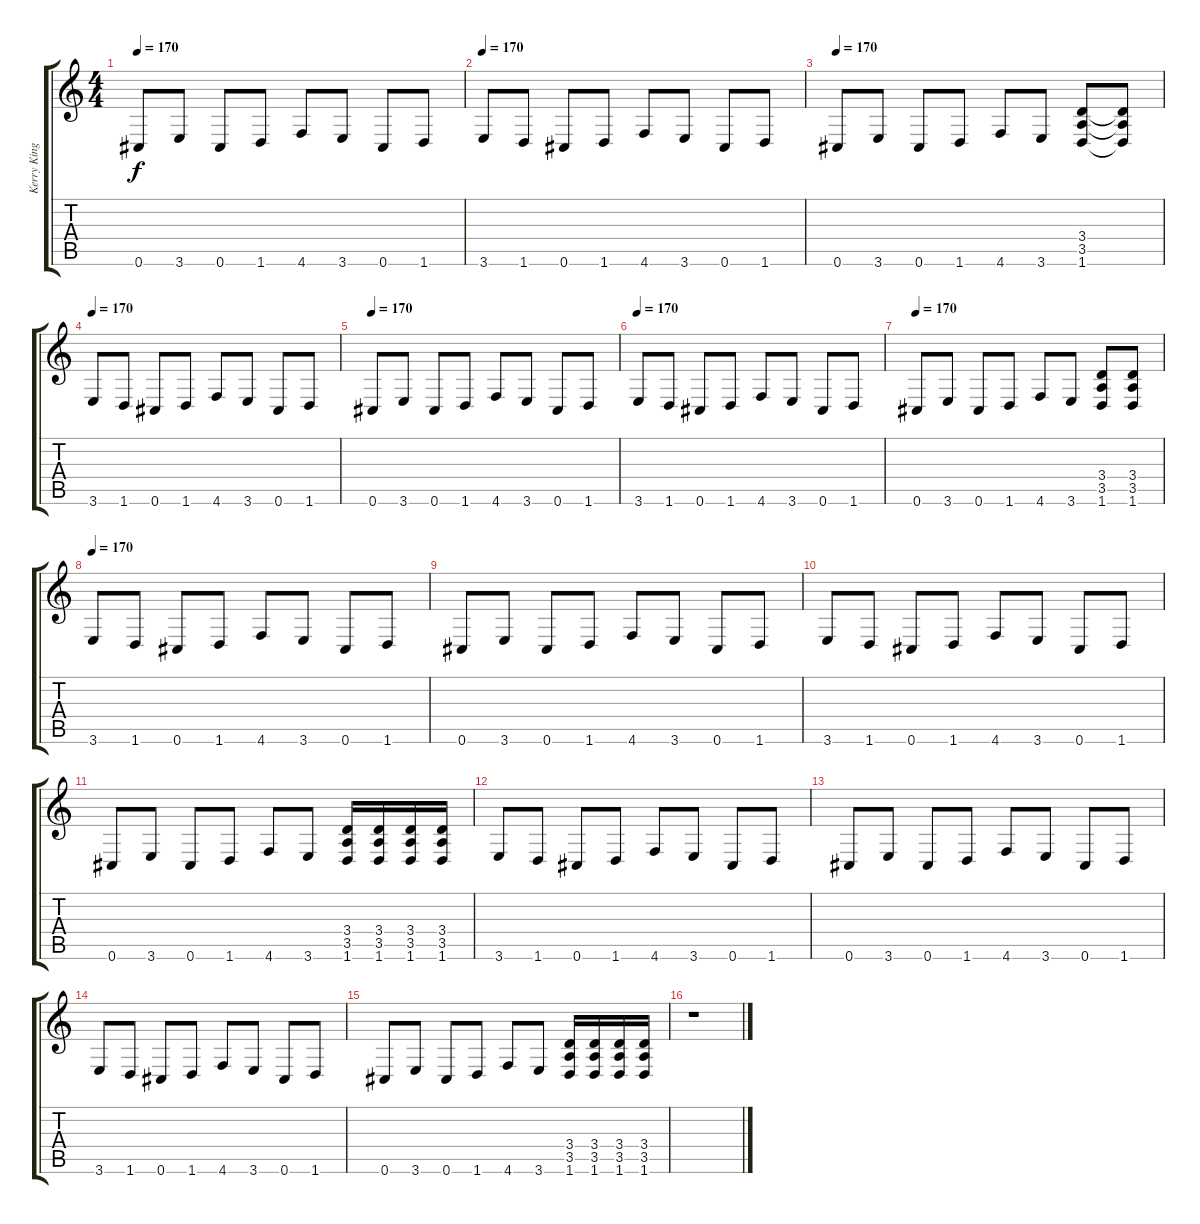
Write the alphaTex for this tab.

\track ("Kerry King" "Kerry King") {instrument distortionguitar}
\staff {score tabs}
\tuning (Db4 Ab3 E3 B2 Gb2 Db2) {hide}
\ts (4 4)
\tempo 170
\clef g2
\ks c
0.6.8{dy f} 3.6.8 0.6.8 1.6.8 4.6.8 3.6.8 0.6.8 1.6.8 |
\tempo 170
3.6.8 1.6.8 0.6.8 1.6.8 4.6.8 3.6.8 0.6.8 1.6.8 |
\tempo 170
0.6.8 3.6.8 0.6.8 1.6.8 4.6.8 3.6.8 (3.4 3.5 1.6).8 (3.4{t} 3.5{t} 1.6{t}).8 |
\tempo 170
3.6.8{txt " "} 1.6.8 0.6.8 1.6.8 4.6.8 3.6.8 0.6.8 1.6.8 |
\tempo 170
0.6.8 3.6.8 0.6.8 1.6.8 4.6.8 3.6.8 0.6.8 1.6.8 |
\tempo 170
3.6.8 1.6.8 0.6.8 1.6.8 4.6.8 3.6.8 0.6.8 1.6.8 |
\tempo 170
0.6.8 3.6.8 0.6.8 1.6.8 4.6.8 3.6.8 (3.4 3.5 1.6).8 (3.4 3.5 1.6).8 |
\tempo 170
3.6.8{txt " "} 1.6.8 0.6.8 1.6.8 4.6.8 3.6.8 0.6.8 1.6.8 |
0.6.8 3.6.8 0.6.8 1.6.8 4.6.8 3.6.8 0.6.8 1.6.8 |
3.6.8 1.6.8 0.6.8 1.6.8 4.6.8 3.6.8 0.6.8 1.6.8 |
0.6.8 3.6.8 0.6.8 1.6.8 4.6.8 3.6.8 (3.4 3.5 1.6).16 (3.4 3.5 1.6).16 (3.4 3.5 1.6).16 (3.4 3.5 1.6).16 |
3.6.8{txt " "} 1.6.8 0.6.8 1.6.8 4.6.8 3.6.8 0.6.8 1.6.8 |
0.6.8 3.6.8 0.6.8 1.6.8 4.6.8 3.6.8 0.6.8 1.6.8 |
3.6.8 1.6.8 0.6.8 1.6.8 4.6.8 3.6.8 0.6.8 1.6.8 |
0.6.8 3.6.8 0.6.8 1.6.8 4.6.8 3.6.8 (3.4 3.5 1.6).16 (3.4 3.5 1.6).16 (3.4 3.5 1.6).16 (3.4 3.5 1.6).16 |
r.1
